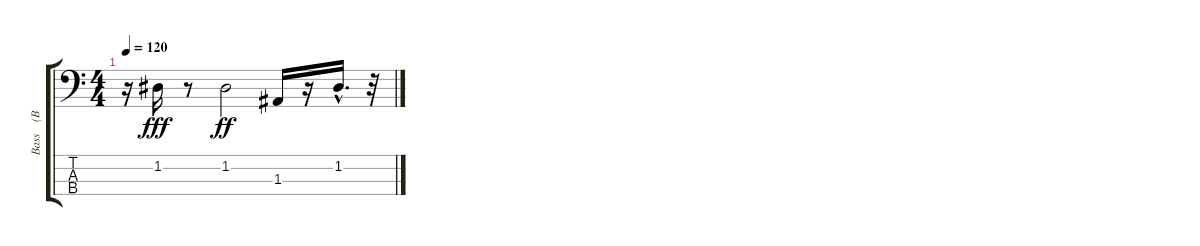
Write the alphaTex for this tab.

\track ("Bass    (BB)" "Bass    (B") {instrument electricbassfinger}
\staff {score tabs}
\tuning (G2 D2 A1 E1) {hide}
\ts (4 4)
\tempo 120
\clef f4
\ks c
r.16{dy fff} 1.2.16 r.8 1.2.2{dy ff} 1.3.16 r.16 1.2{hac}.16{d} r.32
